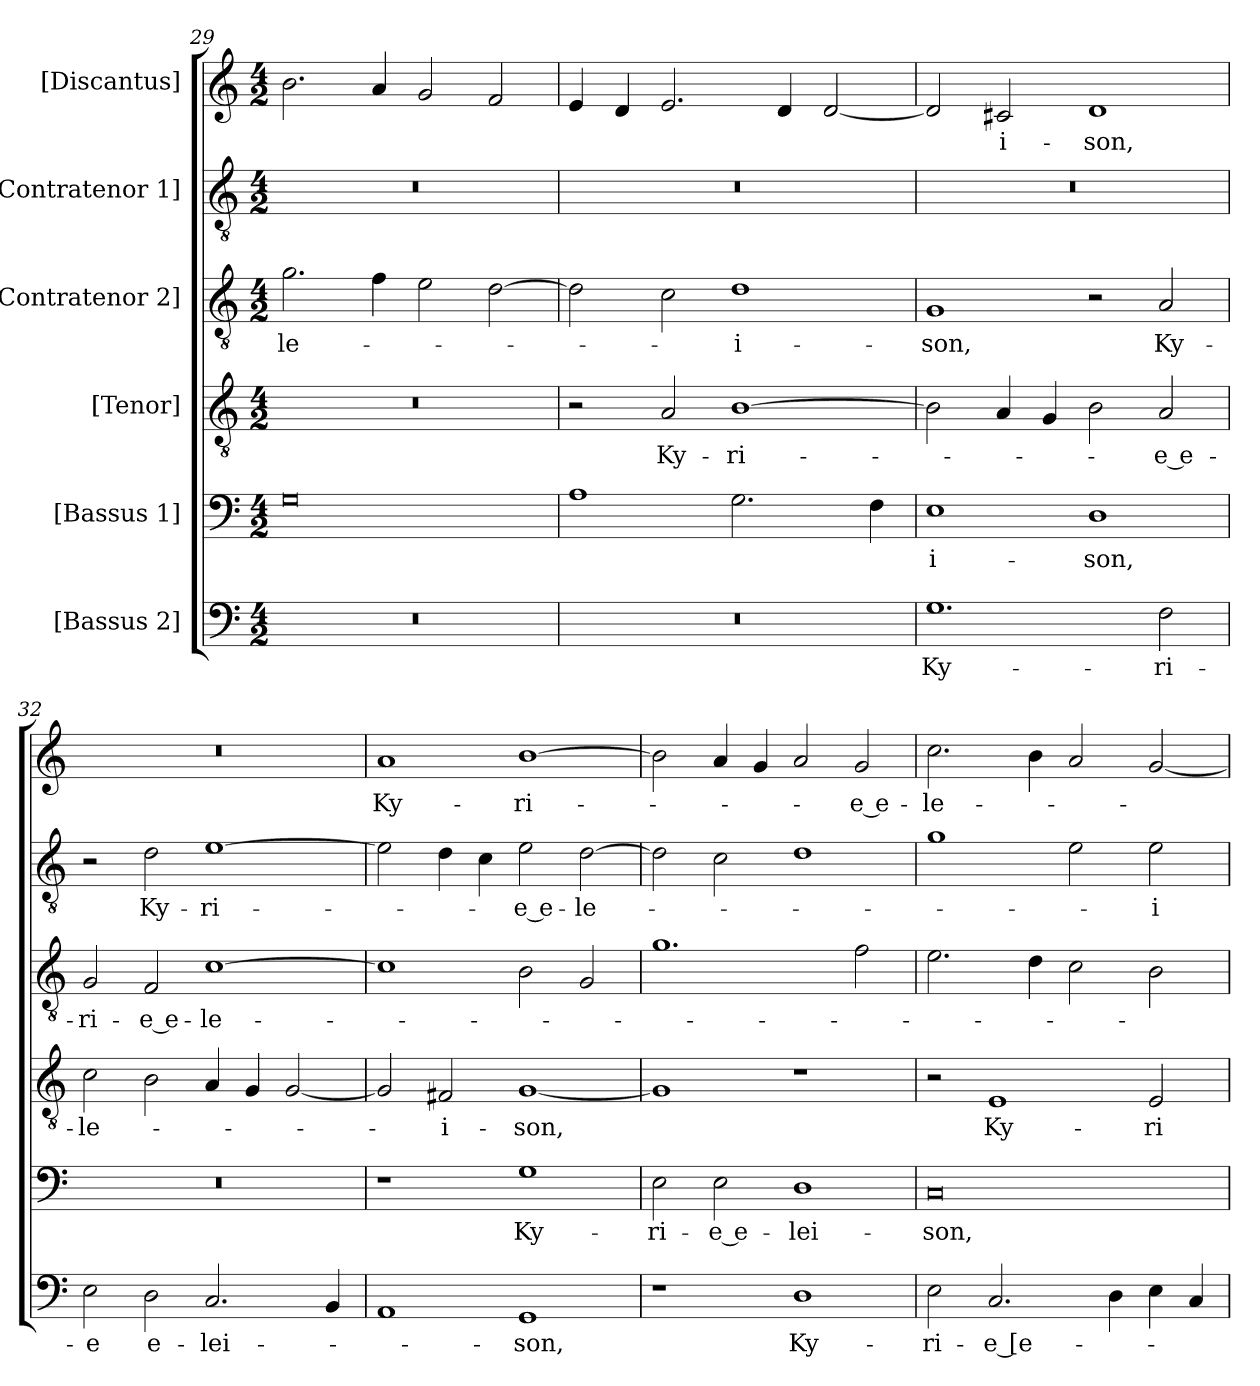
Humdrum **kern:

**kern	**text	**kern	**text	**kern	**text	**kern	**text	**kern	**text	**kern	**text
*part6	*part6	*part5	*part5	*part4	*part4	*part3	*part3	*part2	*part2	*part1	*part1
*staff6	*staff6	*staff5	*staff5	*staff4	*staff4	*staff3	*staff3	*staff2	*staff2	*staff1	*staff1
*I"[Bassus 2]	*	*I"[Bassus 1]	*	*I"[Tenor]	*	*I"[Contratenor 2]	*	*I"[Contratenor 1]	*	*I"[Discantus]	*
*clefF4	*	*clefF4	*	*clefGv2	*	*clefGv2	*	*clefGv2	*	*clefG2	*
*k[]	*	*k[]	*	*k[]	*	*k[]	*	*k[]	*	*k[]	*
*M4/2	*	*M4/2	*	*M4/2	*	*M4/2	*	*M4/2	*	*M4/2	*
=29	=29	=29	=29	=29	=29	=29	=29	=29	=29	=29	=29
0r	.	0G\	.	0r	.	2.g\	-le-	0r	.	2.b\	.
.	.	.	.	.	.	4f\	.	.	.	4a/	.
.	.	.	.	.	.	2e\	.	.	.	2g/	.
.	.	.	.	.	.	[2d\	.	.	.	2f/	.
=30	=30	=30	=30	=30	=30	=30	=30	=30	=30	=30	=30
0r	.	1A\	.	2r	.	2d\]	.	0r	.	4e/	.
.	.	.	.	.	.	.	.	.	.	4d/	.
.	.	.	.	2A/	Ky-	2c\	.	.	.	2.e/	.
.	.	2.G\	.	[1B\	-ri-	1d\	-i-	.	.	.	.
.	.	.	.	.	.	.	.	.	.	4d/	.
.	.	.	.	.	.	.	.	.	.	[2d/	.
.	.	4F\	.	.	.	.	.	.	.	.	.
=31	=31	=31	=31	=31	=31	=31	=31	=31	=31	=31	=31
1.G\	Ky-	1E\	-i-	2B\]	.	1G/	-son,	0r	.	2d/]	.
.	.	.	.	4A/	.	.	.	.	.	2c#X/	-i-
.	.	.	.	4G/	.	.	.	.	.	.	.
.	.	1D\	-son,	2B\	.	2r	.	.	.	1d/	-son,
2F\	-ri-	.	.	2A/	-e e-	2A/	Ky-	.	.	.	.
=32	=32	=32	=32	=32	=32	=32	=32	=32	=32	=32	=32
2E\	-e	0r	.	2c\	-le-	2G/	-ri-	2r	.	0r	.
2D\	e-	.	.	2B\	.	2F/	-e e-	2d\	Ky-	.	.
2.C/	-lei-	.	.	4A/	.	[1c\	-le-	[1e\	-ri-	.	.
.	.	.	.	4G/	.	.	.	.	.	.	.
.	.	.	.	[2G/	.	.	.	.	.	.	.
4BB/	.	.	.	.	.	.	.	.	.	.	.
=33	=33	=33	=33	=33	=33	=33	=33	=33	=33	=33	=33
1AA/	.	1r	.	2G/]	.	1c\]	.	2e\]	.	1a/	Ky-
.	.	.	.	2F#X/	-i-	.	.	4d\	.	.	.
.	.	.	.	.	.	.	.	4c\	.	.	.
1GG/	-son,	1G\	Ky-	[1G/	-son,	2B\	.	2e\	-e e-	[1b\	-ri-
.	.	.	.	.	.	2G/	.	[2d\	-le-	.	.
=34	=34	=34	=34	=34	=34	=34	=34	=34	=34	=34	=34
1r	.	2E\	-ri-	1G/]	.	1.g\	.	2d\]	.	2b\]	.
.	.	2E\	-e e-	.	.	.	.	2c\	.	4a/	.
.	.	.	.	.	.	.	.	.	.	4g/	.
1D\	Ky-	1D\	-lei-	1r	.	.	.	1d\	.	2a/	.
.	.	.	.	.	.	2f\	.	.	.	2g/	-e e-
=35	=35	=35	=35	=35	=35	=35	=35	=35	=35	=35	=35
2E\	-ri-	0C/	-son,	2r	.	2.e\	.	1g\	.	2.cc\	-le-
2.C/	-e [e-	.	.	1E/	Ky-	.	.	.	.	.	.
.	.	.	.	.	.	4d\	.	.	.	4b\	.
.	.	.	.	.	.	2c\	.	2e\	.	2a/	.
4D\	.	.	.	.	.	.	.	.	.	.	.
4E\	.	.	.	2E/	-ri-	2B\	.	2e\	-i-	[2g/	.
4C/	.	.	.	.	.	.	.	.	.	.	.
=	=	=	=	=	=	=	=	=	=	=	=
*-	*-	*-	*-	*-	*-	*-	*-	*-	*-	*-	*-
